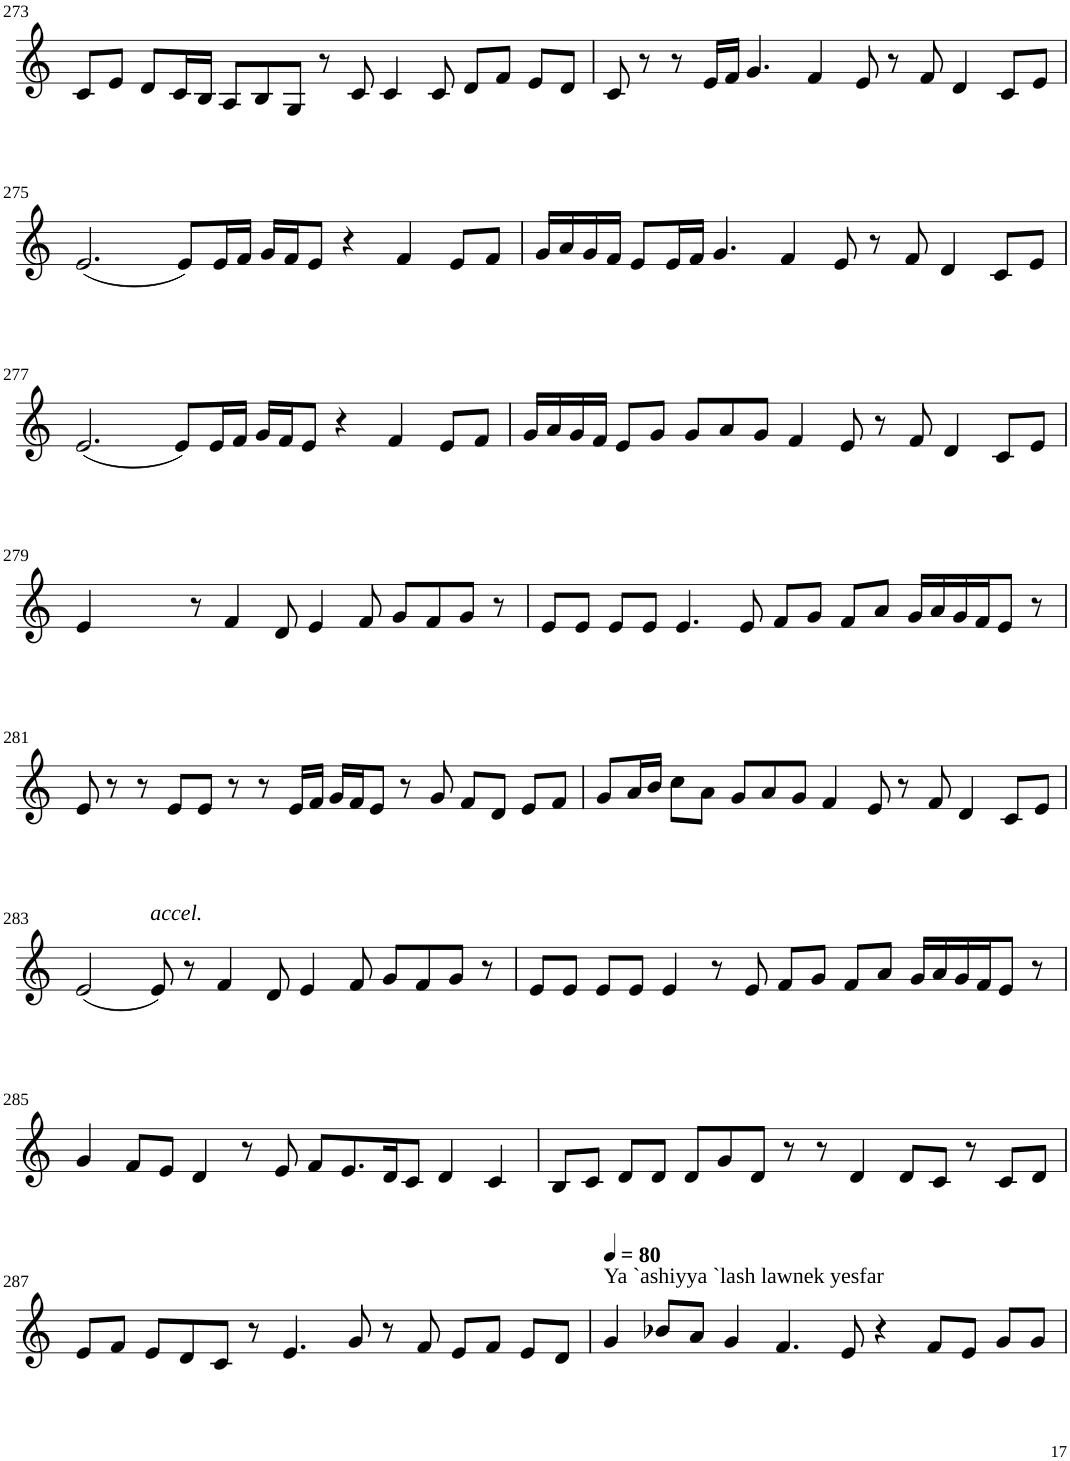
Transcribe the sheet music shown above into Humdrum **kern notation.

**kern
*part1
*staff1
*I"Violin
!!LO:PB:g=z
*clefG2
*k[]
*M8/4
=273
8c/L
8e/J
8d/L
16c/L
16B/JJ
8A/L
8B/
8G/J
8r
8c/
4c/
8c/
8d/L
8f/J
8e/L
8d/J
=274
8c/
8r
8r
16e/LL
16f/JJ
4.g/
4f/
8e/
8r
8f/
4d/
8c/L
8e/J
!!LO:LB:g=z
=275
(2.e/
8e/L)
16e/L
16f/JJ
16g/LL
16f/J
8e/J
4r
4f/
8e/L
8f/J
=276
16g/LL
16a/
16g/
16f/JJ
8e/L
16e/L
16f/JJ
4.g/
4f/
8e/
8r
8f/
4d/
8c/L
8e/J
!!LO:LB:g=z
=277
(2.e/
8e/L)
16e/L
16f/JJ
16g/LL
16f/J
8e/J
4r
4f/
8e/L
8f/J
=278
16g/LL
16a/
16g/
16f/JJ
8e/L
8g/J
8g/L
8a/
8g/J
4f/
8e/
8r
8f/
4d/
8c/L
8e/J
!!LO:LB:g=z
=279
4e/
4.ryy
8r
4f/
8d/
4e/
8f/
8g/L
8f/
8g/J
8r
=280
8e/L
8e/J
8e/L
8e/J
4.e/
8e/
8f/L
8g/J
8f/L
8a/J
16g/LL
16a/
16g/
16f/J
8e/J
8r
!!LO:LB:g=z
=281
8e/
8r
8r
8e/L
8e/J
8r
8r
16e/LL
16f/JJ
16g/LL
16f/J
8e/J
8r
8g/
8f/L
8d/J
8e/L
8f/J
=282
8g/L
16a/L
16b/JJ
8cc\L
8a\J
8g/L
8a/
8g/J
4f/
8e/
8r
8f/
4d/
8c/L
8e/J
!!LO:LB:g=z
=283
(2e/
!LO:TX:a:i:t=accel.
8e/)
8r
4f/
8d/
4e/
8f/
8g/L
8f/
8g/J
8r
=284
8e/L
8e/J
8e/L
8e/J
4e/
8r
8e/
8f/L
8g/J
8f/L
8a/J
16g/LL
16a/
16g/
16f/J
8e/J
8r
!!LO:LB:g=z
=285
4g/
8f/L
8e/J
4d/
8r
8e/
8f/L
8.e/
16d/K
8c/J
4d/
4c/
=286
8B/L
8c/J
8d/L
8d/J
8d/L
8g/
8d/J
8r
8r
4d/
8d/L
8c/J
8r
8c/L
8d/J
!!LO:LB:g=z
=287
8e/L
8f/J
8e/L
8d/
8c/J
8r
4.e/
8g/
8r
8f/
8e/L
8f/J
8e/L
8d/J
=288
*MM80
!LO:TX:a:t=Ya `ashiyya `lash lawnek yesfar
4g/
8b-X/L
8a/J
4g/
4.f/
8e/
4r
8f/L
8e/J
8g/L
8g/J
=
*-
